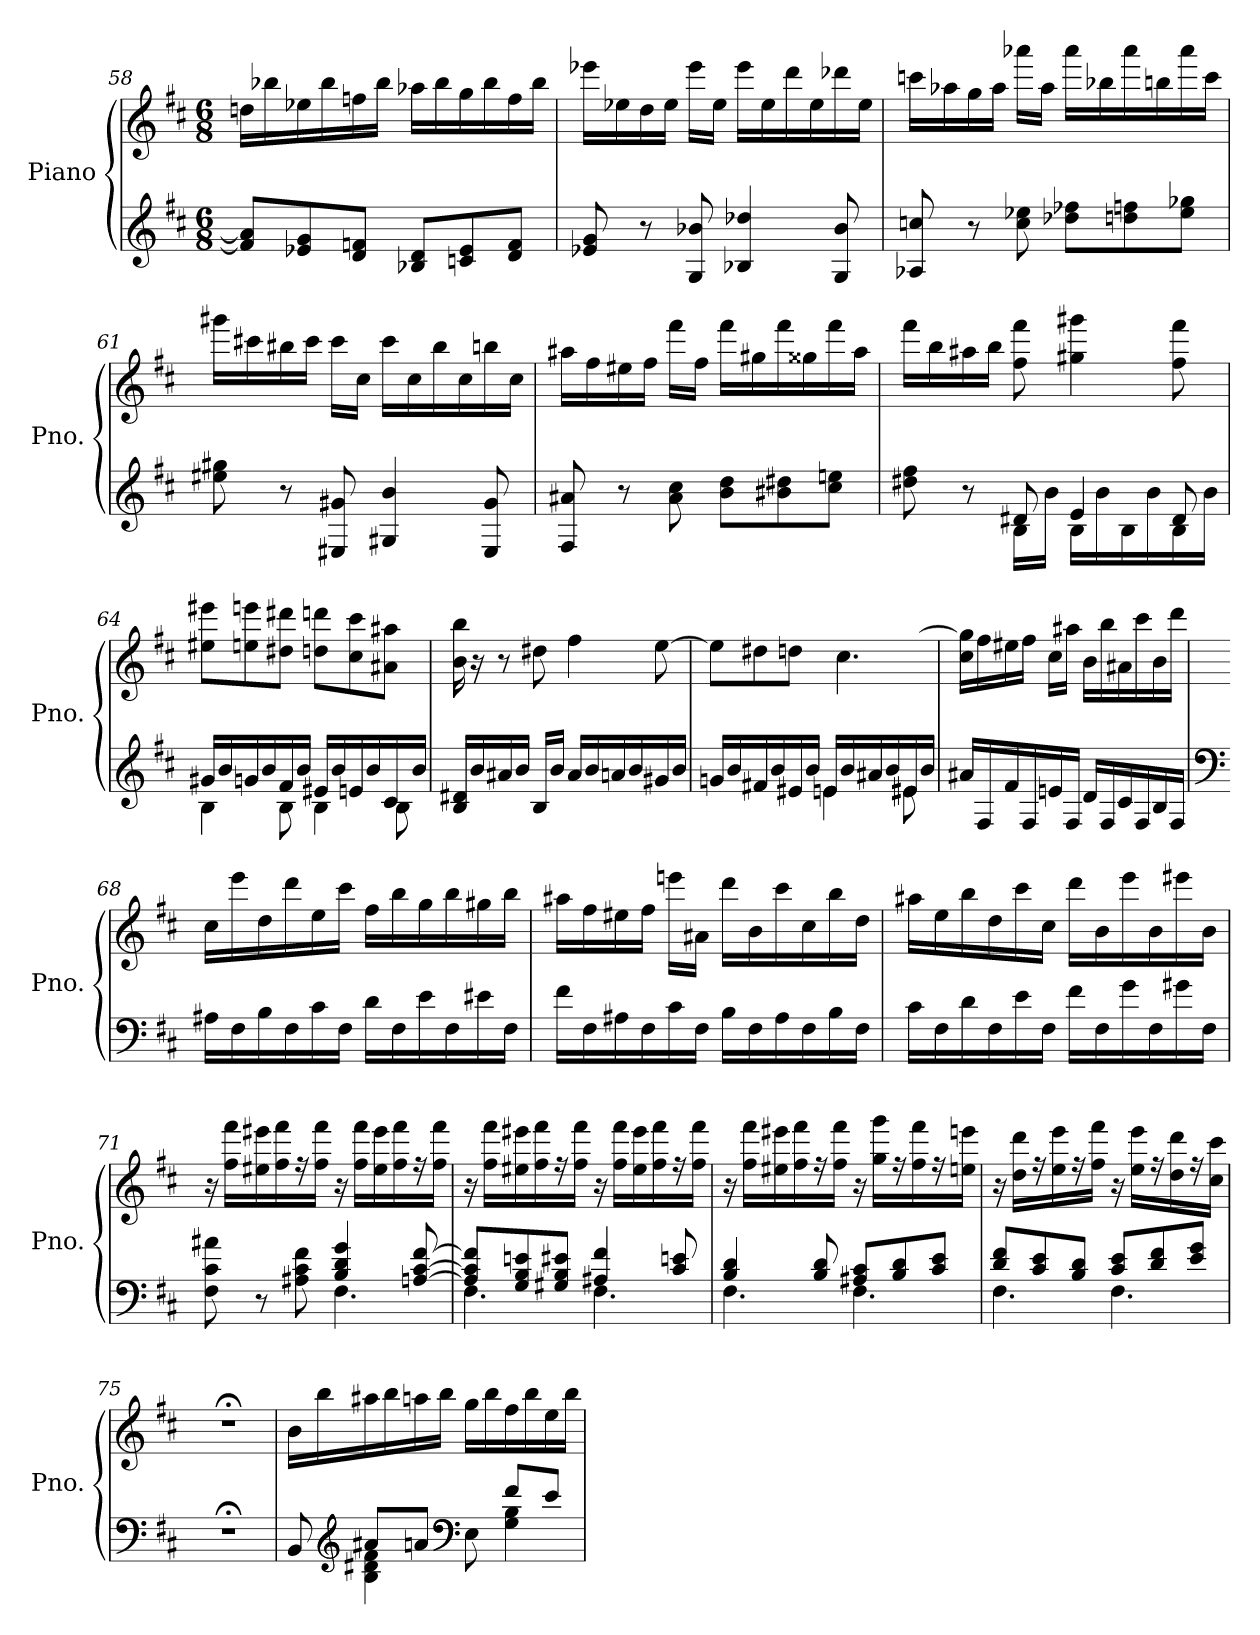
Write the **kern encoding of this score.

**kern	**kern
*part1	*part1
*staff2	*staff1
*I"Piano	*
*I'Pno.	*
*clefG2	*clefG2
*k[f#c#]	*k[f#c#]
*M6/8	*M6/8
=58	=58
8f/] 8a-/]L	16ddn\LL
.	16bb-X\
8e-X/ 8g/	16ee-X\
.	16bb-\
8d/ 8fn/J	16ffn\
.	16bb-\JJ
8B-X/ 8d/L	16aa-X\LL
.	16bb-\
8cn/ 8e-/	16gg\
.	16bb-\
8d/ 8f/J	16ff\
.	16bb-\JJ
=59	=59
8e-X/ 8g/	16eee-X\LL
.	16ee-X\
8r	16dd\
.	16ee-\JJ
8G/ 8b-X/	16eee-\LL
.	16ee-\JJ
4B-X/ 4dd-X/	16eee-\LL
.	16ee-\
.	16ddd\
.	16ee-\
8G/ 8b-/	16ddd-X\
.	16ee-\JJ
!!LO:PB:g=z
=60	=60
8A-X/ 8ccn/	16cccn\LL
.	16aa-X\
8r	16gg\
.	16aa-\JJ
8cc\ 8ee-X\	16aaa-X\LL
.	16aa-\JJ
8dd-X\ 8ff-X\L	16aaa-\LL
.	16bb-X\
8ddn\ 8ffn\	16aaa-\
.	16bbn\
8ee-\ 8gg-X\J	16aaa-\
.	16ccc\JJ
=61	=61
8ee#X\ 8gg#X\	16ggg#X\LL
.	16ccc#X\
8r	16bb#X\
.	16ccc#\JJ
8E#X/ 8g#X/	16ccc#\LL
.	16cc#\JJ
4G#X/ 4b/	16ccc#\LL
.	16cc#\
.	16bb#\
.	16cc#\
8E#/ 8g#/	16bbn\
.	16cc#\JJ
=62	=62
8F#/ 8a#X/	16aa#X\LL
.	16ff#\
8r	16ee#X\
.	16ff#\JJ
8a#\ 8cc#\	16fff#\LL
.	16ff#\JJ
8b\ 8dd\L	16fff#\LL
.	16gg#X\
8b#X\ 8dd#X\	16fff#\
.	16gg##X\
8cc#\ 8een\J	16fff#\
.	16aa#\JJ
!!LO:LB:g=z
=63	=63
*^	*
8dd#X\ 8ff#\	8ryy	16fff#\LL
.	.	16bb\
8r	8ryy	16aa#X\
.	.	16bb\JJ
8d#X/	16B\LL	8ff#\ 8fff#\
.	16b\JJ	.
4e/	16B\LL	4gg#X\ 4ggg#X\
.	16b\	.
.	16B\	.
.	16b\	.
8d#/	16B\	8ff#\ 8fff#\
.	16b\JJ	.
=64	=64	=64
16g#X/LL	4B\	8ee#X\ 8eee#X\L
16b/	.	.
16gn/	.	8een\ 8eeen\
16b/	.	.
16f#/	8B\	8dd#X\ 8ddd#X\J
16b/JJ	.	.
16e#X/LL	4B\	8ddn\ 8dddn\L
16b/	.	.
16en/	.	8cc#\ 8ccc#\
16b/	.	.
16c#/	8B\	8a#X\ 8aa#X\J
16b/JJ	.	.
*v	*v	*
=65	=65
16B/ 16d#X/LL	16b\ 16bb\
16b/	16r
16a#X/	8r
16b/JJ	.
16B/LL	8dd#X\
16b/JJ	.
16a#/LL	4ff#\
16b/	.
16an/	.
16b/	.
16g#X/	[8ee\
16b/JJ	.
!!LO:LB:g=z
=66	=66
*^	*^
16gn/LL	4ryy	8ee\L]	4ryy
16b/	.	.	.
16f#X/	.	8dd#X\	.
16b/	.	.	.
16e#X/	8ryy	8ddn\J	8ryy
16b/JJ	.	.	.
16en/LL	4e\	8cc#/Lyy	4.cc#\
16b/	.	.	.
16a#X/	.	8ff##X/	.
16b/	.	.	.
16e#X/	8e#\	[8gg#X/J	.
16b/JJ	.	.	.
*v	*v	*	*
*	*v	*v
=67	=67
16a#X/LL	16cc#\ 16gg#\]LL
16F#/	16ff#\
16f#/	16ee#X\
16F#/	16ff#\JJ
16en/	16cc#\LL
16F#/JJ	16aa#X\JJ
16d/LL	16b\LL
16F#/	16bb\
16c#/	16a#X\
16F#/	16ccc#\
16B/	16b\
16F#/JJ	16ddd\JJ
=68	=68
*clefF4	*
16A#X\LL	16cc#\LL
16F#\	16eee\
16B\	16dd\
16F#\	16ddd\
16c#\	16ee\
16F#\JJ	16ccc#\JJ
16d\LL	16ff#\LL
16F#\	16bb\
16e\	16gg\
16F#\	16bb\
16e#X\	16gg#X\
16F#\JJ	16bb\JJ
!!LO:LB:g=z
=69	=69
16f#\LL	16aa#X\LL
16F#\	16ff#\
16A#X\	16ee#X\
16F#\	16ff#\JJ
16c#\	16eeen\LL
16F#\JJ	16a#X\JJ
16B\LL	16ddd\LL
16F#\	16b\
16A#\	16ccc#\
16F#\	16cc#\
16B\	16bb\
16F#\JJ	16dd\JJ
=70	=70
16c#\LL	16aa#X\LL
16F#\	16ee\
16d\	16bb\
16F#\	16dd\
16e\	16ccc#\
16F#\JJ	16cc#\JJ
16f#\LL	16ddd\LL
16F#\	16b\
16g\	16eee\
16F#\	16b\
16g#X\	16eee#X\
16F#\JJ	16b\JJ
=71	=71
*^	*
8ryy	8F#\ 8c#\ 8a#X\	16r
.	.	16ff#\ 16fff#\LL
8r	8ryy	16ee#X\ 16eee#X\
.	.	16ff#\ 16fff#\
8ryy	8A#X\ 8c#\ 8f#\	16rff
.	.	16ff#\ 16fff#\JJ
4B/ 4d/ 4g/	4.F#\	16r
.	.	16ff#\ 16fff#\LL
.	.	16ee#\ 16eee#\
.	.	16ff#\ 16fff#\
[8An/ [8c#/ [8f#/	.	16rff
.	.	16ff#\ 16fff#\JJ
=72	=72	=72
8A/] 8c#/] 8f#/]L	4.F#\	16r
.	.	16ff#\ 16fff#\LL
8G/ 8B/ 8en/	.	16ee#X\ 16eee#X\
.	.	16ff#\ 16fff#\
8G#X/ 8B/ 8e#X/J	.	16rff
.	.	16ff#\ 16fff#\JJ
4A#X/ 4f#/	4.F#\	16r
.	.	16ff#\ 16fff#\LL
.	.	16ee#\ 16eee#\
.	.	16ff#\ 16fff#\
8c#/ 8en/	.	16rff
.	.	16ff#\ 16fff#\JJ
!!LO:LB:g=z
=73	=73	=73
4B/ 4d/	4.F#\	16r
.	.	16ff#\ 16fff#\LL
.	.	16ee#X\ 16eee#X\
.	.	16ff#\ 16fff#\
8B/ 8d/	.	16rff
.	.	16ff#\ 16fff#\JJ
8A#X/ 8c#/L	4.F#\	16r
.	.	16gg\ 16ggg\LL
8B/ 8d/	.	16rff
.	.	16ff#\ 16fff#\
8c#/ 8e/J	.	16rff
.	.	16een\ 16eeen\JJ
=74	=74	=74
8d/ 8f#/L	4.F#\	16r
.	.	16dd\ 16ddd\LL
8c#/ 8e/	.	16r
.	.	16ee\ 16eee\
8B/ 8d/J	.	16r
.	.	16ff#\ 16fff#\JJ
8c#/ 8e/L	4.F#\	16r
.	.	16ee\ 16eee\LL
8d/ 8f#/	.	16r
.	.	16dd\ 16ddd\
8e/ 8g/J	.	16r
.	.	16cc#\ 16ccc#\JJ
*v	*v	*
=75	=75
2.r;<	2.r;<
!!LO:PB:g=z
=76	=76
*^	*
8BB/	8ryy	16b\LL
.	.	16bb\
*clefG2	*	*
8a#X/L	4B\ 4d#X\ 4f#\	16aa#X\
.	.	16bb\
8an/J	.	16aan\
.	.	16bb\JJ
*clefF4	*	*
8ryy	8E\	16gg\LL
.	.	16bb\
8f#/L	4G\ 4B\	16ff#\
.	.	16bb\
8e/J	.	16ee\
.	.	16bb\JJ
*v	*v	*
=	=
*-	*-
